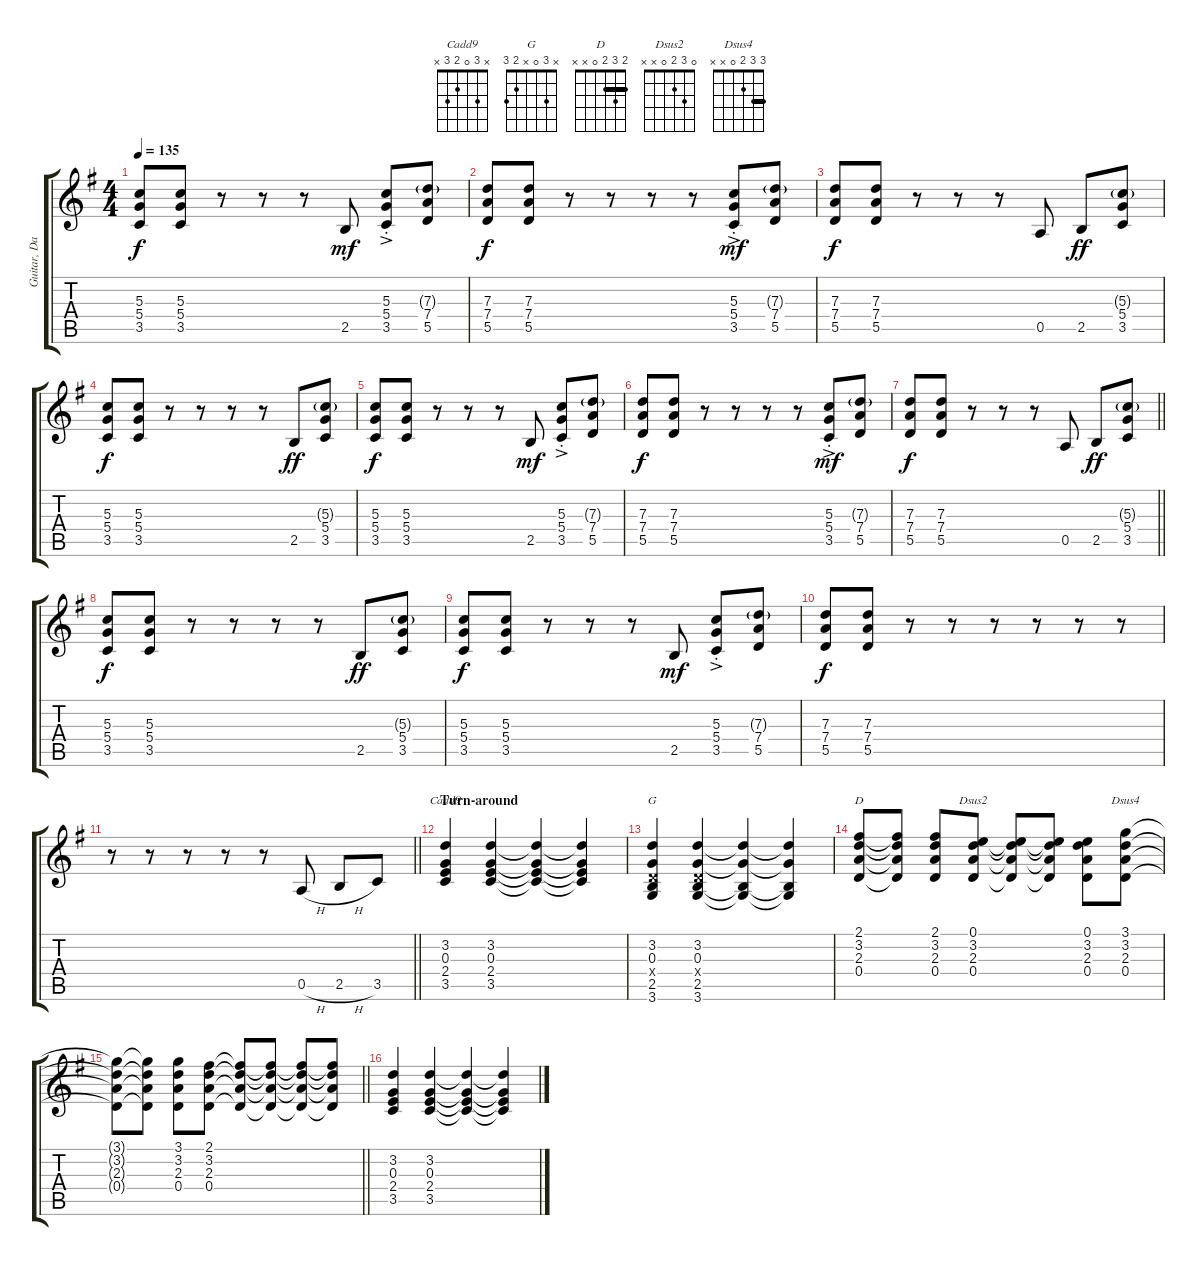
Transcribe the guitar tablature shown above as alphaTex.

\track ("Guitar, Dan" "Guitar, Da") {instrument distortionguitar}
\staff {score tabs}
\tuning (E4 B3 G3 D3 A2 E2) {hide}
\chord ("Cadd9" x 3 0 2 3 x)
\chord ("G" x 3 0 x 2 3)
\chord ("D" 2 3 2 0 x x) {barre 2}
\chord ("Dsus2" 0 3 2 0 x x)
\chord ("Dsus4" 3 3 2 0 x x) {barre 3}
\ts (4 4)
\tempo 135
\clef g2
\ks g
(5.3 5.4 3.5).8{dy f} (5.3 5.4 3.5).8 r.8 r.8 r.8 2.5.8{dy mf} (5.3{ac st} 5.4{ac st} 3.5).8 (7.3{g} 7.4 5.5).8 |
(7.3 7.4 5.5).8{dy f} (7.3 7.4 5.5).8 r.8 r.8 r.8 r.8 (5.3{ac st} 5.4{ac st} 3.5).8{dy mf} (7.3{g} 7.4 5.5).8 |
(7.3 7.4 5.5).8{dy f} (7.3 7.4 5.5).8 r.8 r.8 r.8 0.5.8 2.5.8{dy ff} (5.3{g} 5.4 3.5).8 |
(5.3 5.4 3.5).8{dy f} (5.3 5.4 3.5).8 r.8 r.8 r.8 r.8 2.5.8{dy ff} (5.3{g} 5.4 3.5).8 |
(5.3 5.4 3.5).8{dy f} (5.3 5.4 3.5).8 r.8 r.8 r.8 2.5.8{dy mf} (5.3{ac st} 5.4{ac st} 3.5).8 (7.3{g} 7.4 5.5).8 |
(7.3 7.4 5.5).8{dy f} (7.3 7.4 5.5).8 r.8 r.8 r.8 r.8 (5.3{ac st} 5.4{ac st} 3.5).8{dy mf} (7.3{g} 7.4 5.5).8 |
\barLineRight lightlight
(7.3 7.4 5.5).8{dy f} (7.3 7.4 5.5).8 r.8 r.8 r.8 0.5.8 2.5.8{dy ff} (5.3{g} 5.4 3.5).8 |
(5.3 5.4 3.5).8{dy f} (5.3 5.4 3.5).8 r.8 r.8 r.8 r.8 2.5.8{dy ff} (5.3{g} 5.4 3.5).8 |
(5.3 5.4 3.5).8{dy f} (5.3 5.4 3.5).8 r.8 r.8 r.8 2.5.8{dy mf} (5.3{ac st} 5.4{ac st} 3.5).8 (7.3{g} 7.4 5.5).8 |
(7.3 7.4 5.5).8{dy f} (7.3 7.4 5.5).8 r.8 r.8 r.8 r.8 r.8 r.8 |
\barLineRight lightlight
r.8 r.8 r.8 r.8 r.8 0.5{h}.8 2.5{h}.8 3.5.8 |
\section ("" "Turn-around")
(3.2 0.3 2.4 3.5).4{ch "Cadd9"} (3.2 0.3 2.4 3.5).4 (3.2{t} 0.3{t} 2.4{t} 3.5{t}).4 (3.2{t} 0.3{t} 2.4{t} 3.5{t}).4 |
(3.2 0.3 0.4{x} 2.5 3.6).4{ch "G"} (3.2 0.3 0.4{x} 2.5 3.6).4 (3.2{t} 0.3{t} 2.5{t} 3.6{t}).4 (3.2{t} 0.3{t} 2.5{t} 3.6{t}).4 |
(2.1 3.2 2.3 0.4).8{ch "D"} (2.1{t} 3.2{t} 2.3{t} 0.4{t}).8 (2.1 3.2 2.3 0.4).8 (0.1 3.2 2.3 0.4).8{ch "Dsus2"} (0.1{t} 3.2{t} 2.3{t} 0.4{t}).8 (0.1{t} 3.2{t} 2.3{t} 0.4{t}).8 (0.1 3.2 2.3 0.4).8 (3.1 3.2 2.3 0.4).8{ch "Dsus4"} |
\barLineRight lightlight
(3.1{t} 3.2{t} 2.3{t} 0.4{t}).8 (3.1{t} 3.2{t} 2.3{t} 0.4{t}).8 (3.1 3.2 2.3 0.4).8 (2.1 3.2 2.3 0.4).8 (2.1{t} 3.2{t} 2.3{t} 0.4{t}).8 (2.1{t} 3.2{t} 2.3{t} 0.4{t}).8 (2.1{t} 3.2{t} 2.3{t} 0.4{t}).8 (2.1{t} 3.2{t} 2.3{t} 0.4{t}).8 |
(3.2 0.3 2.4 3.5).4 (3.2 0.3 2.4 3.5).4 (3.2{t} 0.3{t} 2.4{t} 3.5{t}).4 (3.2{t} 0.3{t} 2.4{t} 3.5{t}).4
